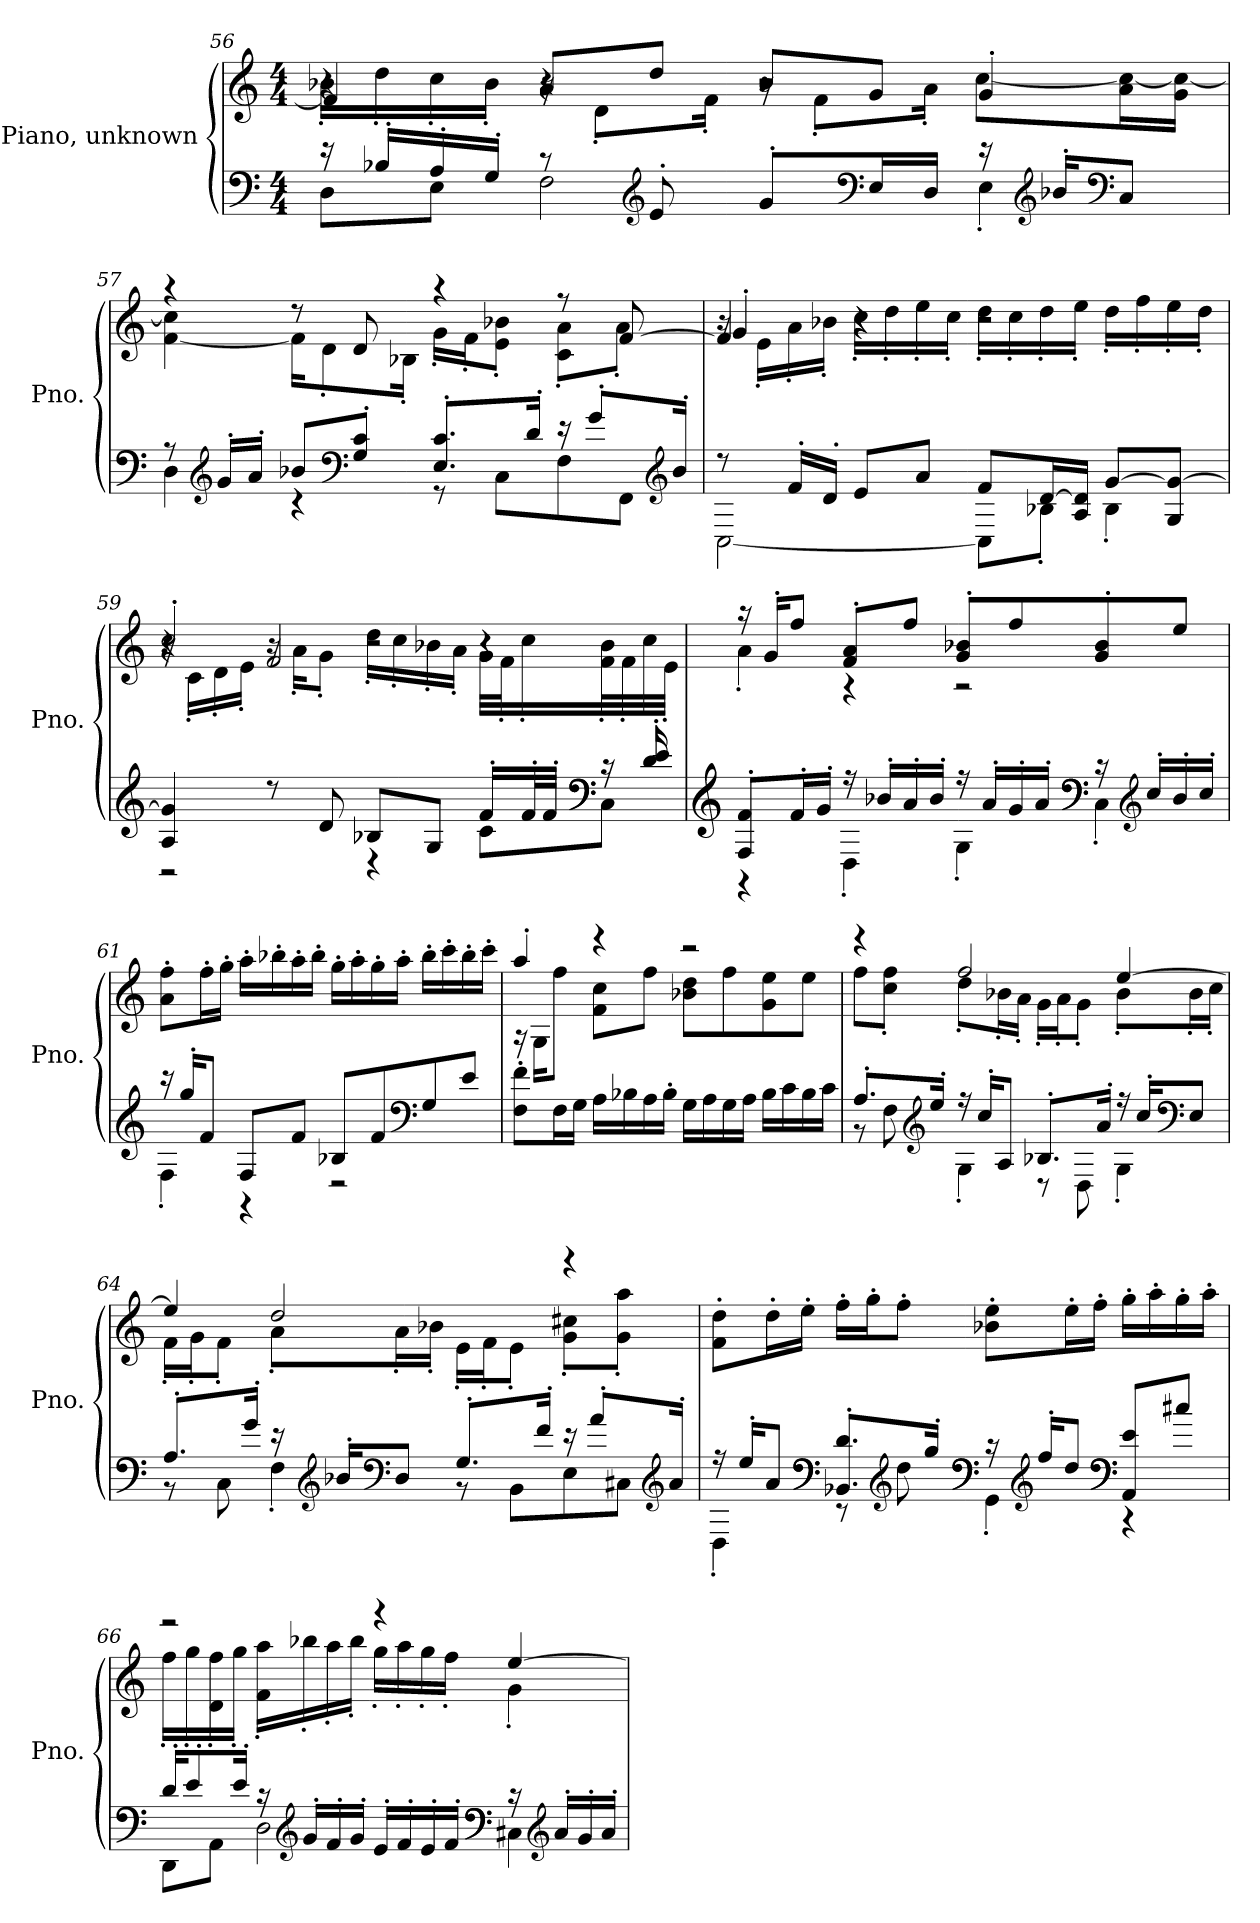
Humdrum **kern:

**kern	**kern
*part1	*part1
*staff2	*staff1
*I"Piano, unknown	*
*I'Pno.	*
!!LO:LB:g=z
*clefF4	*clefG2
*k[]	*k[]
*M4/4	*M4/4
=56	=56
*^	*^
*	*	*	*^
16r	8D\L	4r	16b-X'\LL	4f/]
16B-X'/LL	.	.	16dd'\	.
16A'/	8E\J	.	16cc'\	.
16G'/JJ	.	.	16b-'\JJ	.
8r	2F\	8a/L	16r	4r
.	.	.	8d'\L	.
*clefG2	*	*	*	*
8e'/	.	8dd/J	.	.
.	.	.	16f'\Jk	.
8g'/L	.	8b-/L	16r	2r
.	.	.	8f'\L	.
*clefF4	*	*	*	*
16E/L	.	8g/J	.	.
16D/JJ	.	.	16a'\Jk	.
16r	4E'\	4g'/	[8cc\L	.
*clefG2	*	*	*	*
16b-X'/KL	.	.	.	.
*clefF4	*	*	*	*
8C/J	.	.	16a\ 16cc\_L	.
.	.	.	16g\ 16cc\_JJ	.
*	*	*	*v	*v
=57	=57	=57	=57
8r	4D\	4r	[4f\ 4cc\]
*clefG2	*	*	*
16g'/LL	.	.	.
16a'/JJ	.	.	.
8b-X/L	4r	8r	16f\KL]
.	.	.	8d'\
*clefF4	*	*	*
8G/' 8c/'J	.	8d/	.
.	.	.	16B-X'\Jk
8.E/' 8.c/'L	8r	4r	16g'\LL
.	.	.	16f'\J
.	8C\L	.	8e\' 8b-X\'J
16d'/Jk	.	.	.
16r	8F\	8r	8c\' 8a\'L
8g'/L	.	.	.
.	8FF\J	[8f/	8a'\J
*clefG2	*	*	*
16b-'/Jk	.	.	.
!!LO:LB:g=z
=58	=58	=58	=58
*	*	*	*^
8r	[2C\	4f/]	16r	4g'/
.	.	.	16e'\LL	.
16f'/LL	.	.	16a'\	.
16d'/JJ	.	.	16b-X'\JJ	.
8e/L	.	4r	16cc'\LL	4r
.	.	.	16dd'\	.
8a/J	.	.	16ee'\	.
.	.	.	16cc'\JJ	.
8f/L	8C\L]	2r	16dd'\LL	2r
.	.	.	16cc'\	.
[16d/L	8B-X'\J	.	16dd'\	.
16A/ 16d/]JJ	.	.	16ee'\JJ	.
[8g/L	4B-'\	.	16dd'\LL	.
.	.	.	16ff'\	.
8G/ 8g/_J	.	.	16ee'\	.
.	.	.	16dd'\JJ	.
=59	=59	=59	=59	=59
4A/ 4g/]	2r	2cc'/	16r	4r
.	.	.	16c'\LL	.
.	.	.	16d'\	.
.	.	.	16e'\JJ	.
8r	.	.	16r	2f/
.	.	.	16a'\KL	.
8d/	.	.	8g'\J	.
8B-X/L	4r	2r	16dd'\LL	.
.	.	.	16cc'\	.
8G/J	.	.	16b-X'\	.
.	.	.	16a'\JJ	.
16f'/LL	8c\L	.	32g\LLL	4r
.	.	.	32f'\J	.
32f'/L	.	.	16cc'\	.
32f'/JJJ	.	.	.	.
*clefF4	*	*	*	*
16r	8C\J	.	32f\' 32b-\'L	.
.	.	.	32f'\	.
16d/' 16e/'	.	.	32cc\	.
.	.	.	32e'\JJJ	.
*	*	*v	*v	*v
!!LO:LB:g=z
=60	=60	=60
*clefG2	*	*
*	*	*^
8F/' 8f/'L	4r	16r	4a'\
.	.	16g'/KL	.
16f'/L	.	8ff/J	.
16g'/JJ	.	.	.
16r	4D'\	8f/' 8a/'L	4r
16b-X'/LL	.	.	.
16a'/	.	8ff/J	.
16b-'/JJ	.	.	.
16r	4G'\	8g/' 8b-X/'L	2r
16a'/LL	.	.	.
16g'/	.	8ff/	.
16a'/JJ	.	.	.
*clefF4	*	*	*
16r	4C'\	8g/' 8b-/'	.
*clefG2	*	*	*
16cc'/LL	.	.	.
16b-'/	.	8ee/J	.
16cc'/JJ	.	.	.
*	*	*v	*v
=61	=61	=61
16r	4F'\	8a\' 8ff\'L
16gg'/KL	.	.
8f/J	.	16ff'\L
.	.	16gg'\JJ
8F/L	4r	16aa'\LL
.	.	16bb-X'\
8f/J	.	16aa'\
.	.	16bb-'\JJ
8B-X/L	2r	16gg'\LL
.	.	16aa'\
8f/	.	16gg'\
.	.	16aa'\JJ
*clefF4	*	*
8G/	.	16bb-'\LL
.	.	16ccc'\
8e/J	.	16bb-'\
.	.	16ccc'\JJ
*v	*v	*
!!LO:LB:g=z
=62	=62
*	*^
8F\' 8f\'L	4aa'/	16r
.	.	16G\KL
16F\L	.	8ff\J
16G\JJ	.	.
16A\LL	4r	8f\ 8cc\L
16B-X\	.	.
16A\	.	8ff\J
16B-'\JJ	.	.
16G\LL	2r	8b-X\ 8dd\L
16A\	.	.
16G\	.	8ff\
16A\JJ	.	.
16B-\LL	.	8g\ 8ee\
16c\	.	.
16B-\	.	8ee\J
16c\JJ	.	.
=63	=63	=63
*^	*	*
8.A'/L	8r	4r	8ff\L
.	8F\	.	8cc\' 8ff\'J
*clefG2	*	*	*
16ee'/Jk	.	.	.
16r	4G'\	2ff/	8dd'\L
16cc'/KL	.	.	.
8A/J	.	.	16b-X'\L
.	.	.	16a'\JJ
8.B-X'/L	8r	.	16g'\LL
.	.	.	16a'\J
.	8D\	.	8g'\J
16a'/Jk	.	.	.
16r	4G'\	[4ee/	8b-'\L
16cc'/KL	.	.	.
*clefF4	*	*	*
8E/J	.	.	16b-'\L
.	.	.	16cc'\JJ
!!LO:PB:g=z	!!
=64	=64	=64	=64
8.A'/L	8r	4ee/]	16f'\LL
.	.	.	16g'\J
.	8C\	.	8f'\J
16g'/Jk	.	.	.
16r	4F'\	2dd/	8a'\L
*clefG2	*	*	*
16b-X'/KL	.	.	.
*clefF4	*	*	*
8D/J	.	.	16a'\L
.	.	.	16b-X'\JJ
8.G'/L	8r	.	16e'\LL
.	.	.	16f'\J
.	8BB\L	.	8e'\J
16f'/Jk	.	.	.
16r	8E\	4r	8g\' 8cc#X\'L
8a'/L	.	.	.
.	8C#X\J	.	8g\' 8aa\'J
*clefG2	*	*	*
16a'/Jk	.	.	.
*	*	*v	*v
=65	=65	=65
16r	4D'\	8f\' 8dd\'L
16ee'/KL	.	.
8a/J	.	16dd'\L
.	.	16ee'\JJ
*clefF4	*	*
8.BB-X/' 8.d/'L	8r	16ff'\LL
.	.	16gg'\J
*clefG2	*	*
.	8dd\	8ff'\J
16gg'/Jk	.	.
*clefF4	*	*
16r	4GG'\	8b-X\' 8ee\'L
*clefG2	*	*
16ff'/KL	.	.
8dd/J	.	16ee'\L
.	.	16ff'\JJ
*clefF4	*	*
8AA/ 8e/L	4r	16gg'\LL
.	.	16aa'\
8cc#X/J	.	16gg'\
.	.	16aa'\JJ
!!LO:LB:g=z
=66	=66	=66
*	*	*^
16d'/KL	8DD\L	2r	16ff'\LL
8e'/	.	.	16gg'\
.	8AA\J	.	16d\' 16ff\'
16e'/Jk	.	.	16gg'\JJ
16r	2D\	.	16f\' 16aa\'LL
*clefG2	*	*	*
16g'/LL	.	.	16bb-X'\
16f'/	.	.	16aa'\
16g'/JJ	.	.	16bb-'\JJ
16e'/LL	.	4r	16gg'\LL
16f'/	.	.	16aa'\
16e'/	.	.	16gg'\
16f'/JJ	.	.	16ff'\JJ
*clefF4	*	*	*
16r	4C#X\	[4ee/	4g'\
*clefG2	*	*	*
16a'/LL	.	.	.
16g'/	.	.	.
16a'/JJ	.	.	.
*v	*v	*	*
*	*v	*v
=	=
*-	*-
